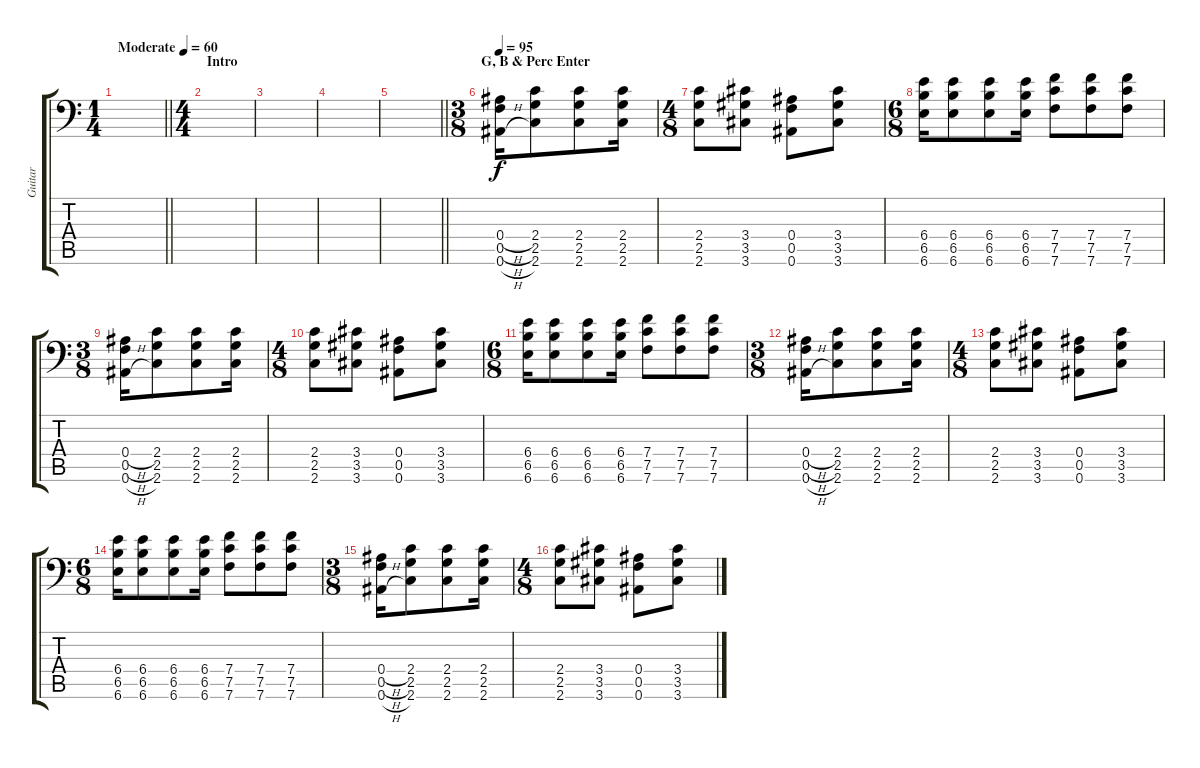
\track ("Guitar" "Guitar") {instrument overdrivenguitar}
\staff {score tabs}
\tuning (C4 G3 Eb3 Bb2 F2 Bb1) {hide}
\ts (1 4)
\tempo (60 "Moderate")
\clef f4
\barLineRight lightlight
\ks c
|
\ts (4 4)
\section ("" "Intro")
|
|
|
\barLineRight lightlight
|
\ts (3 8)
\section ("" "G, B & Perc Enter")
\tempo 95
(0.4{h} 0.5{h} 0.6{h}).16 (2.4 2.5 2.6).8 (2.4 2.5 2.6).8 (2.4 2.5 2.6).16 |
\ts (4 8)
(2.4 2.5 2.6).8 (3.4 3.5 3.6).8 (0.4 0.5 0.6).8 (3.4 3.5 3.6).8 |
\ts (6 8)
(6.4 6.5 6.6).16 (6.4 6.5 6.6).8 (6.4 6.5 6.6).8 (6.4 6.5 6.6).16 (7.4 7.5 7.6).8 (7.4 7.5 7.6).8 (7.4 7.5 7.6).8 |
\ts (3 8)
(0.4{h} 0.5{h} 0.6{h}).16 (2.4 2.5 2.6).8 (2.4 2.5 2.6).8 (2.4 2.5 2.6).16 |
\ts (4 8)
(2.4 2.5 2.6).8 (3.4 3.5 3.6).8 (0.4 0.5 0.6).8 (3.4 3.5 3.6).8 |
\ts (6 8)
(6.4 6.5 6.6).16 (6.4 6.5 6.6).8 (6.4 6.5 6.6).8 (6.4 6.5 6.6).16 (7.4 7.5 7.6).8 (7.4 7.5 7.6).8 (7.4 7.5 7.6).8 |
\ts (3 8)
(0.4{h} 0.5{h} 0.6{h}).16 (2.4 2.5 2.6).8 (2.4 2.5 2.6).8 (2.4 2.5 2.6).16 |
\ts (4 8)
(2.4 2.5 2.6).8 (3.4 3.5 3.6).8 (0.4 0.5 0.6).8 (3.4 3.5 3.6).8 |
\ts (6 8)
(6.4 6.5 6.6).16 (6.4 6.5 6.6).8 (6.4 6.5 6.6).8 (6.4 6.5 6.6).16 (7.4 7.5 7.6).8 (7.4 7.5 7.6).8 (7.4 7.5 7.6).8 |
\ts (3 8)
(0.4{h} 0.5{h} 0.6{h}).16 (2.4 2.5 2.6).8 (2.4 2.5 2.6).8 (2.4 2.5 2.6).16 |
\ts (4 8)
(2.4 2.5 2.6).8 (3.4 3.5 3.6).8 (0.4 0.5 0.6).8 (3.4 3.5 3.6).8
